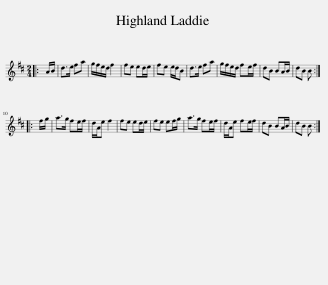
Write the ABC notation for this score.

X:1
L:1/8
M:2/4
I:linebreak $
K:D
V:1 treble
V:1
|: A/B/ | d>e fa | g/f/e/d/ f2 | fe ed/e/ | fe e/d/B | %5
 d>e fa | g/f/e/d/ fe/f/ | dB BA/B/ | dB B ::$ f/g/ | %10
 a>g fe/f/ | d/A/e f2 | fe ed/e/ | fe ef/g/ | a>g fe/f/ | %15
 d/A/e fe/f/ | dB BA/B/ | dB B :| %18
